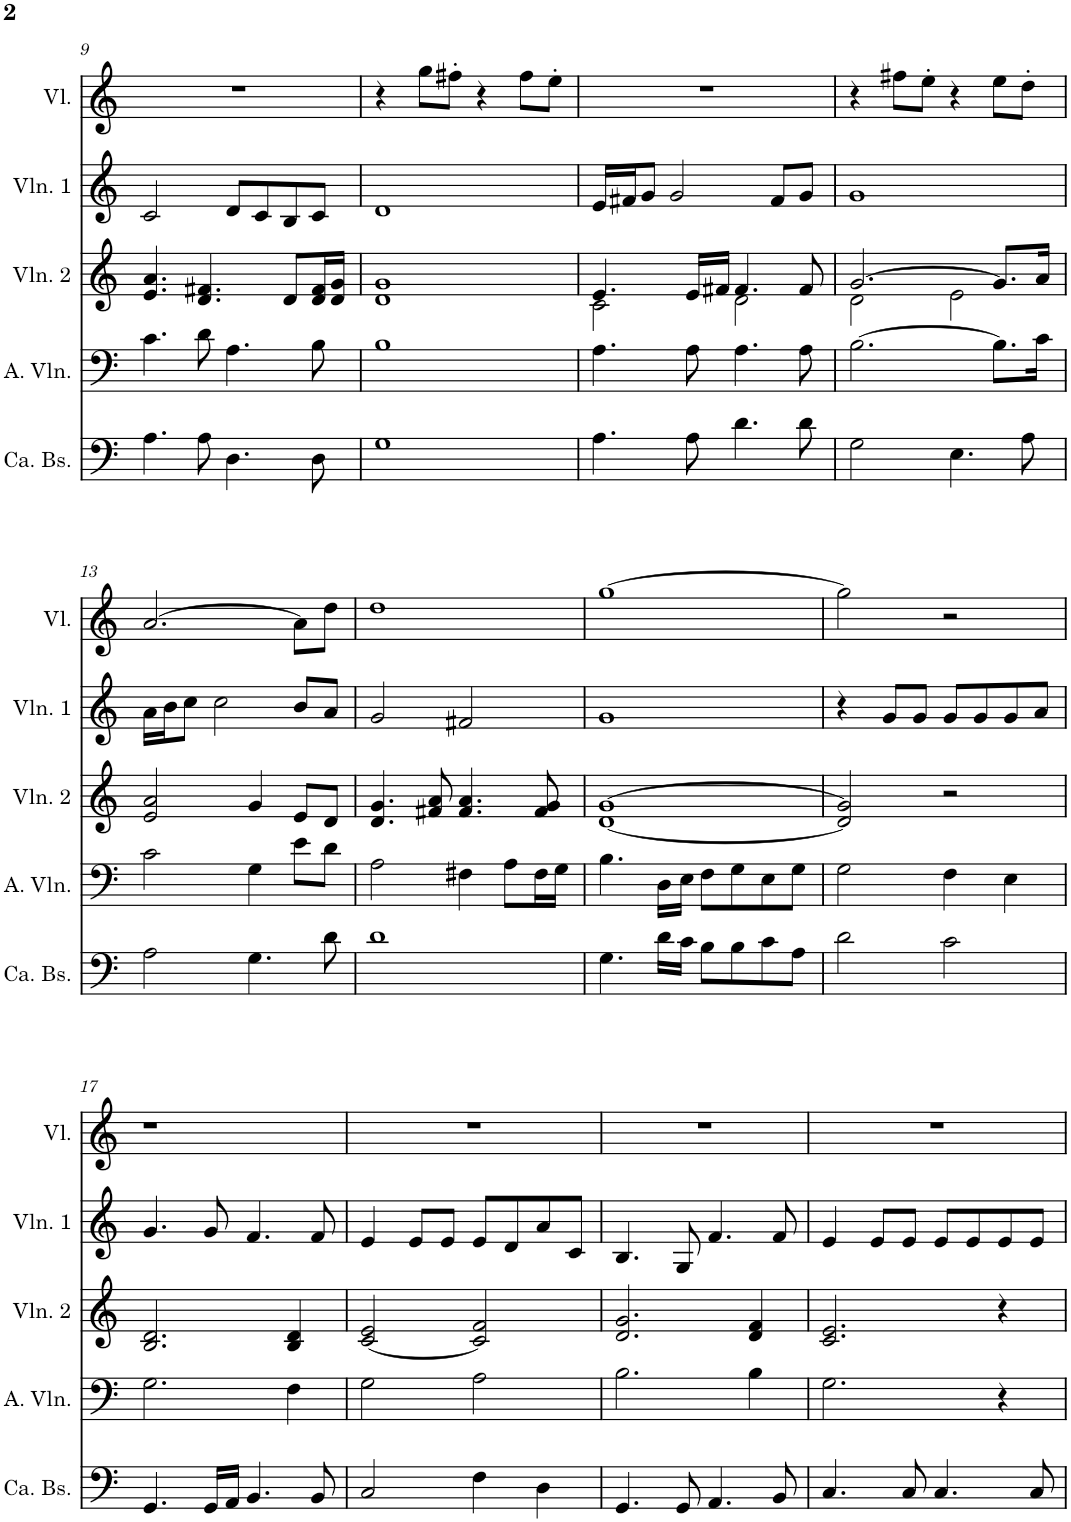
**kern	**kern	**kern	**kern	**kern
*part5	*part4	*part3	*part2	*part1
*staff5	*staff4	*staff3	*staff2	*staff1
*I"Contrabas	*I"Altviolen	*I"Violen 2	*I"Violen 1	*I"Viool
*I'Ca. Bs.	*I'A. Vln.	*I'Vln. 2	*I'Vln. 1	*I'Vl.
!!LO:PB:g=z
*clefF4	*clefF4	*clefG2	*clefG2	*clefG2
*Trd7c12	*	*	*	*
*k[]	*k[]	*k[]	*k[]	*k[]
*M4/4	*M4/4	*M4/4	*M4/4	*M4/4
=9	=9	=9	=9	=9
4.A\	4.c\	4.e/ 4.a/	2c/	1r
8A\	8d\	4.d/ 4.f#X/	.	.
4.D\	4.A\	.	8d/L	.
.	.	.	8c/	.
.	.	8d/L	8B/	.
8D\	8B\	16d/ 16f#/L	8c/J	.
.	.	16d/ 16g/JJ	.	.
=10	=10	=10	=10	=10
1G	1B	1d 1g	1d	4r
.	.	.	.	8gg\L
.	.	.	.	8ff#X'\J
.	.	.	.	4r
.	.	.	.	8ff#\L
.	.	.	.	8ee'\J
=11	=11	=11	=11	=11
*	*	*^	*	*
4.A\	4.A\	4.e/	2c\	16e/LL	1r
.	.	.	.	16f#X/J	.
.	.	.	.	8g/J	.
.	.	.	.	2g/	.
8A\	8A\	16e/LL	.	.	.
.	.	16f#X/JJ	.	.	.
4.d\	4.A\	4.f#/	2d\	.	.
.	.	.	.	8f#/L	.
8d\	8A\	8f#/	.	8g/J	.
=12	=12	=12	=12	=12	=12
2G\	[2.B\	[2.g/	2d\	1g	4r
.	.	.	.	.	8ff#X\L
.	.	.	.	.	8ee'\J
4.E\	.	.	2e\	.	4r
.	8.B\L]	8.g/L]	.	.	8ee\L
8A\	.	.	.	.	8dd'\J
.	16c\Jk	16a/Jk	.	.	.
*	*	*v	*v	*	*
!!LO:LB:g=z
=13	=13	=13	=13	=13
2A\	2c\	2e/ 2a/	16a\LL	[2.a/
.	.	.	16b\J	.
.	.	.	8cc\J	.
.	.	.	2cc\	.
4.G\	4G\	4g/	.	.
.	8e\L	8e/L	8b/L	8a\L]
8d\	8d\J	8d/J	8a/J	8dd\J
=14	=14	=14	=14	=14
1d	2A\	4.d/ 4.g/	2g/	1dd
.	.	8f#X/ 8a/	.	.
.	4F#X\	4.f#/ 4.a/	2f#X/	.
.	8A\L	.	.	.
.	16F#\L	8f#/ 8g/	.	.
.	16G\JJ	.	.	.
=15	=15	=15	=15	=15
4.G\	4.B\	[1d [1g	1g	[1gg
16d\LL	16D\LL	.	.	.
16c\JJ	16E\JJ	.	.	.
8B\L	8F\L	.	.	.
8B\	8G\	.	.	.
8c\	8E\	.	.	.
8A\J	8G\J	.	.	.
=16	=16	=16	=16	=16
2d\	2G\	2d/] 2g/]	4r	2gg\]
.	.	.	8g/L	.
.	.	.	8g/J	.
2c\	4F\	2r	8g/L	2r
.	.	.	8g/	.
.	4E\	.	8g/	.
.	.	.	8a/J	.
!!LO:LB:g=z
=17	=17	=17	=17	=17
4.GG/	2.G\	2.B/ 2.d/	4.g/	1r
16GG/LL	.	.	8g/	.
16AA/JJ	.	.	.	.
4.BB/	.	.	4.f/	.
.	4F\	4B/ 4d/	.	.
8BB/	.	.	8f/	.
=18	=18	=18	=18	=18
2C/	2G\	[2c/ 2e/	4e/	1r
.	.	.	8e/L	.
.	.	.	8e/J	.
4F\	2A\	2c/] 2f/	8e/L	.
.	.	.	8d/	.
4D\	.	.	8a/	.
.	.	.	8c/J	.
=19	=19	=19	=19	=19
4.GG/	2.B\	2.d/ 2.g/	4.B/	1r
8GG/	.	.	8G/	.
4.AA/	.	.	4.f/	.
.	4B\	4d/ 4f/	.	.
8BB/	.	.	8f/	.
=20	=20	=20	=20	=20
4.C/	2.G\	2.c/ 2.e/	4e/	1r
.	.	.	8e/L	.
8C/	.	.	8e/J	.
4.C/	.	.	8e/L	.
.	.	.	8e/	.
.	4r	4r	8e/	.
8C/	.	.	8e/J	.
=	=	=	=	=
*-	*-	*-	*-	*-
